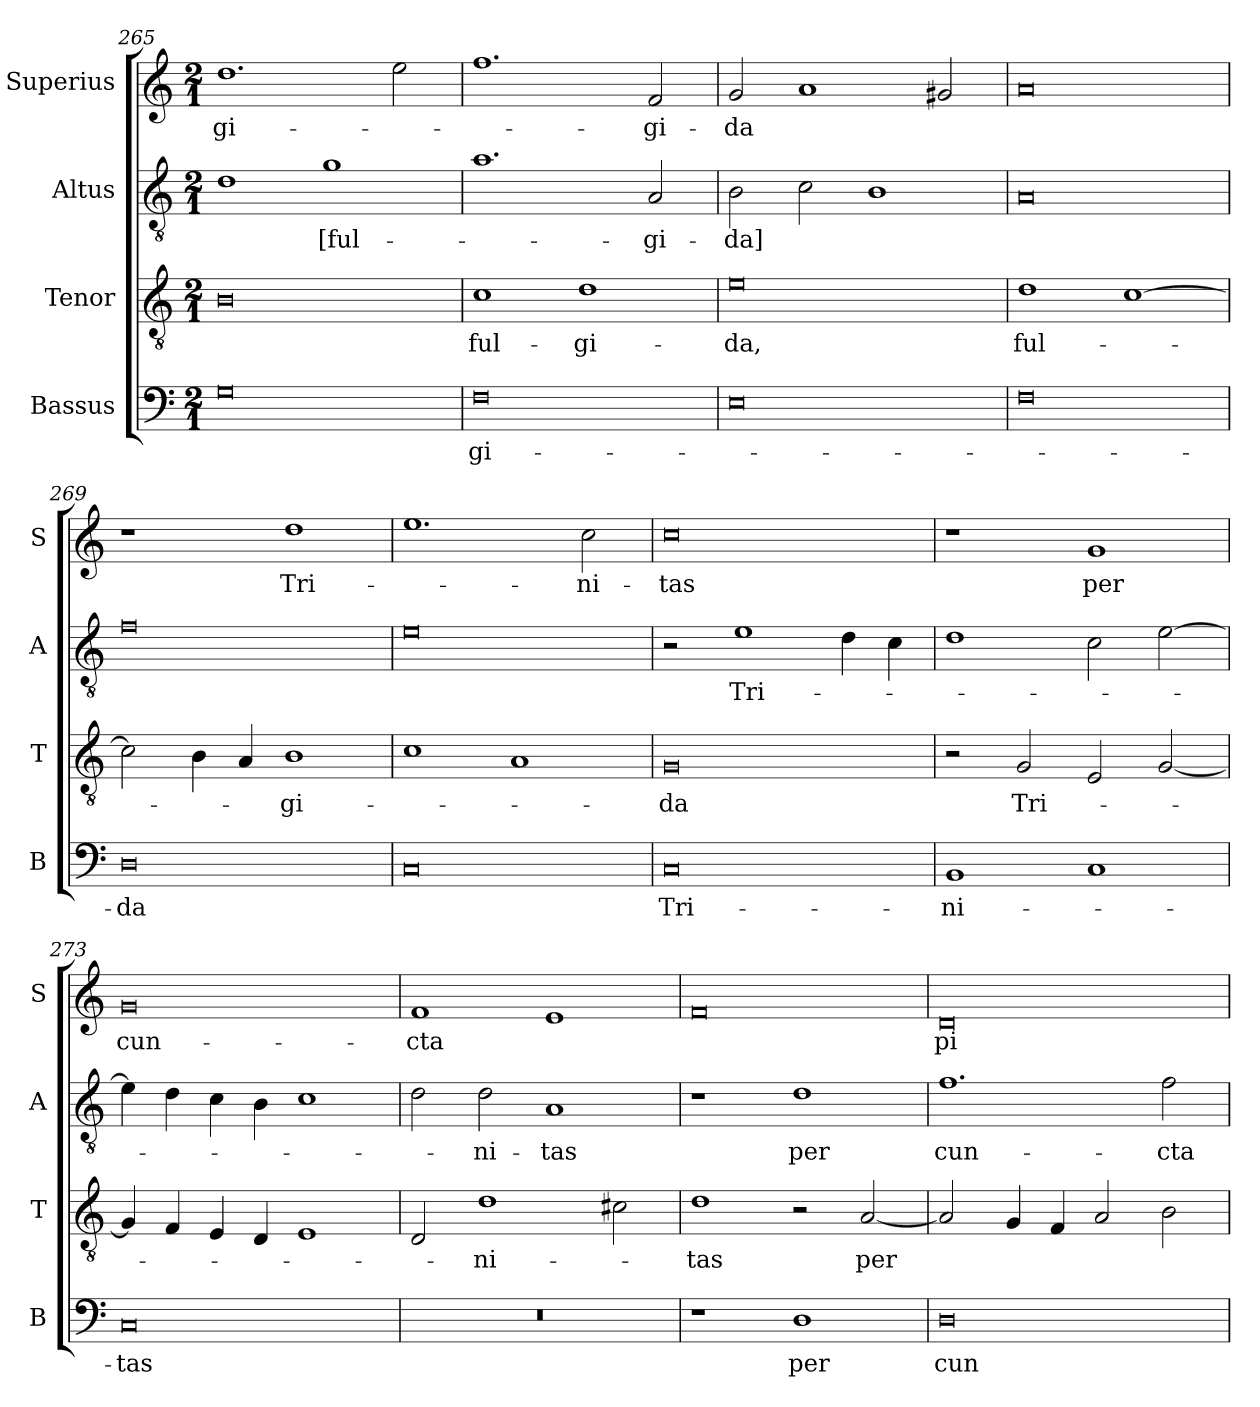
**kern	**text	**kern	**text	**kern	**text	**kern	**text
*part4	*part4	*part3	*part3	*part2	*part2	*part1	*part1
*staff4	*staff4	*staff3	*staff3	*staff2	*staff2	*staff1	*staff1
*I"Bassus	*	*I"Tenor	*	*I"Altus	*	*I"Superius	*
*I'B	*	*I'T	*	*I'A	*	*I'S	*
*clefF4	*	*clefGv2	*	*clefGv2	*	*clefG2	*
*k[]	*	*k[]	*	*k[]	*	*k[]	*
*M2/1	*	*M2/1	*	*M2/1	*	*M2/1	*
=265	=265	=265	=265	=265	=265	=265	=265
0G	.	0B	.	1d	.	1.dd	-gi-
.	.	.	.	1g	[ful-	.	.
.	.	.	.	.	.	2ee	.
=266	=266	=266	=266	=266	=266	=266	=266
0F	-gi-	1c	ful-	1.a	.	1.ff	.
.	.	1d	-gi-	.	.	.	.
.	.	.	.	2A	-gi-	2f	-gi-
=267	=267	=267	=267	=267	=267	=267	=267
0E	.	0e	-da,	2B	-da]	2g	-da
.	.	.	.	2c	.	1a	.
.	.	.	.	1B	.	.	.
.	.	.	.	.	.	2g#X	.
=268	=268	=268	=268	=268	=268	=268	=268
0F	.	1d	ful-	0A	.	0a	.
.	.	[1c	.	.	.	.	.
=269	=269	=269	=269	=269	=269	=269	=269
0D	-da	2c]	.	0f	.	1r	.
.	.	4B	.	.	.	.	.
.	.	4A	.	.	.	.	.
.	.	1B	-gi-	.	.	1dd	Tri-
=270	=270	=270	=270	=270	=270	=270	=270
0C	.	1c	.	0e	.	1.ee	.
.	.	1A	.	.	.	.	.
.	.	.	.	.	.	2cc	-ni-
=271	=271	=271	=271	=271	=271	=271	=271
0C	Tri-	0G	-da	2r	.	0cc	-tas
.	.	.	.	1e	Tri-	.	.
.	.	.	.	4d	.	.	.
.	.	.	.	4c	.	.	.
=272	=272	=272	=272	=272	=272	=272	=272
1BB	-ni-	2r	.	1d	.	1r	.
.	.	2G	Tri-	.	.	.	.
1C	.	2E	.	2c	.	1g	per
.	.	[2G	.	[2e	.	.	.
=273	=273	=273	=273	=273	=273	=273	=273
0C	-tas	4G]	.	4e]	.	0g	cun-
.	.	4F	.	4d	.	.	.
.	.	4E	.	4c	.	.	.
.	.	4D	.	4B	.	.	.
.	.	1E	.	1c	.	.	.
=274	=274	=274	=274	=274	=274	=274	=274
0r	.	2D	.	2d	.	1f	-cta
.	.	1d	-ni-	2d	-ni-	.	.
.	.	.	.	1A	-tas	1e	.
.	.	2c#X	.	.	.	.	.
=275	=275	=275	=275	=275	=275	=275	=275
1r	.	1d	-tas	1r	.	0f	.
1D	per	2r	.	1d	per	.	.
.	.	[2A	per	.	.	.	.
=276	=276	=276	=276	=276	=276	=276	=276
0D	cun-	2A]	.	1.f	cun-	0d	pi-
.	.	4G	.	.	.	.	.
.	.	4F	.	.	.	.	.
.	.	2A	.	.	.	.	.
.	.	2B	.	2f	-cta	.	.
=	=	=	=	=	=	=	=
*-	*-	*-	*-	*-	*-	*-	*-
